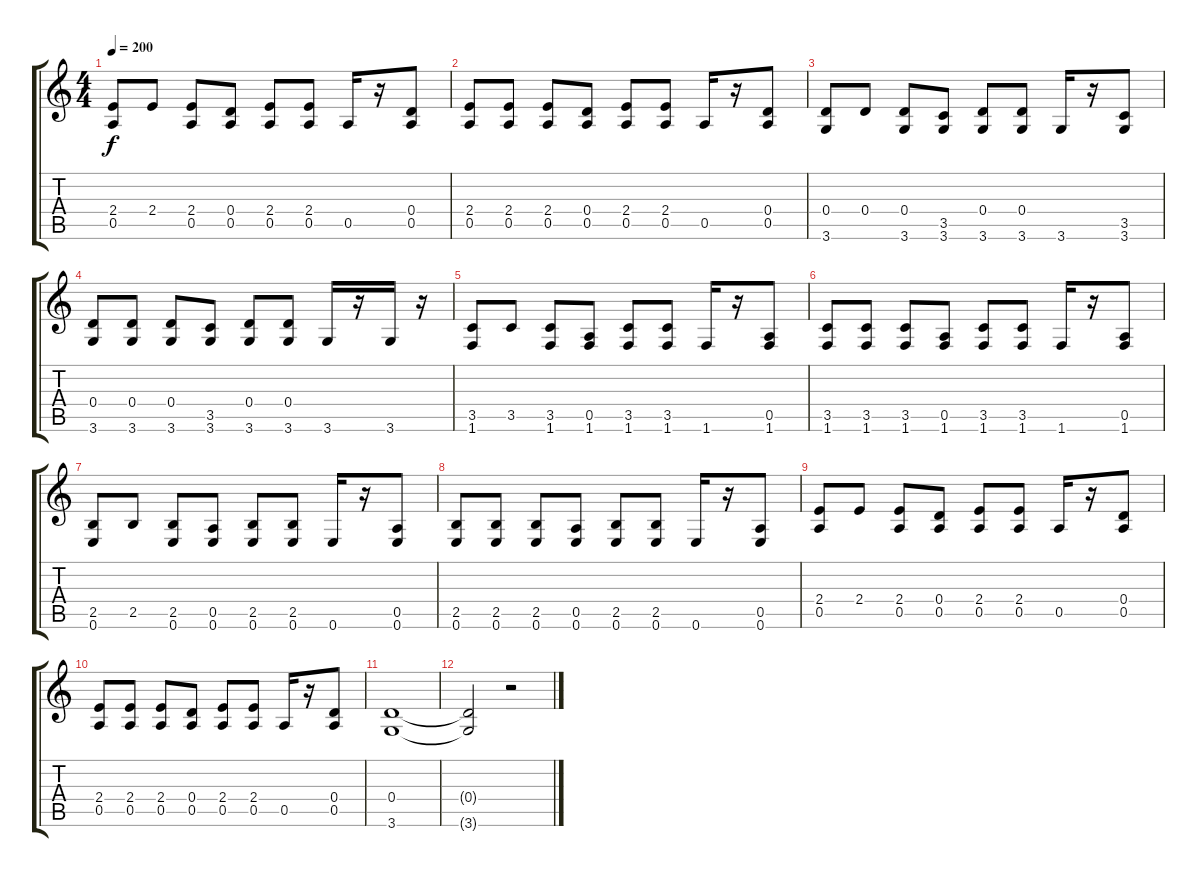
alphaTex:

\track "" {instrument distortionguitar}
\staff {score tabs}
\tuning (E4 B3 G3 D3 A2 E2) {hide}
\ts (4 4)
\tempo 200
\clef g2
\ks c
(2.4 0.5).8{dy f} 2.4.8 (2.4 0.5).8 (0.4 0.5).8 (2.4 0.5).8 (2.4 0.5).8 0.5.16 r.16 (0.4 0.5).8 |
(2.4 0.5).8 (2.4 0.5).8 (2.4 0.5).8 (0.4 0.5).8 (2.4 0.5).8 (2.4 0.5).8 0.5.16 r.16 (0.4 0.5).8 |
(0.4 3.6).8 0.4.8 (0.4 3.6).8 (3.5 3.6).8 (0.4 3.6).8 (0.4 3.6).8 3.6.16 r.16 (3.5 3.6).8 |
(0.4 3.6).8 (0.4 3.6).8 (0.4 3.6).8 (3.5 3.6).8 (0.4 3.6).8 (0.4 3.6).8 3.6.16 r.16 3.6.16 r.16 |
(3.5 1.6).8 3.5.8 (3.5 1.6).8 (0.5 1.6).8 (3.5 1.6).8 (3.5 1.6).8 1.6.16 r.16 (0.5 1.6).8 |
(3.5 1.6).8 (3.5 1.6).8 (3.5 1.6).8 (0.5 1.6).8 (3.5 1.6).8 (3.5 1.6).8 1.6.16 r.16 (0.5 1.6).8 |
(2.5 0.6).8 2.5.8 (2.5 0.6).8 (0.5 0.6).8 (2.5 0.6).8 (2.5 0.6).8 0.6.16 r.16 (0.5 0.6).8 |
(2.5 0.6).8 (2.5 0.6).8 (2.5 0.6).8 (0.5 0.6).8 (2.5 0.6).8 (2.5 0.6).8 0.6.16 r.16 (0.5 0.6).8 |
(2.4 0.5).8 2.4.8 (2.4 0.5).8 (0.4 0.5).8 (2.4 0.5).8 (2.4 0.5).8 0.5.16 r.16 (0.4 0.5).8 |
(2.4 0.5).8 (2.4 0.5).8 (2.4 0.5).8 (0.4 0.5).8 (2.4 0.5).8 (2.4 0.5).8 0.5.16 r.16 (0.4 0.5).8 |
(0.4 3.6).1 |
(0.4{t} 3.6{t}).2 r.2
